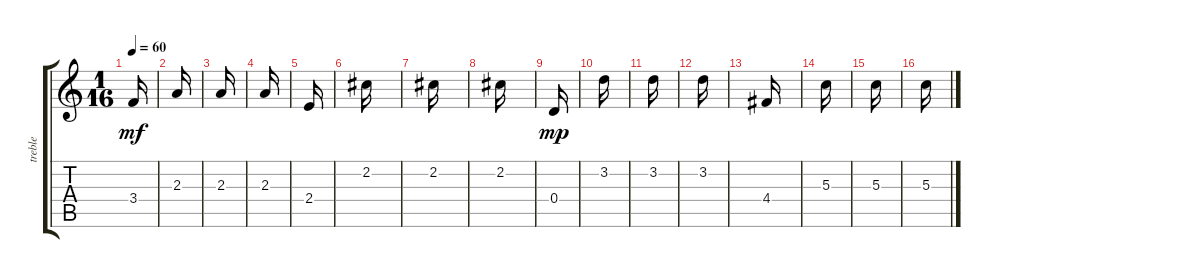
\track ("treble              " "treble    ") {instrument acousticguitarnylon}
\staff {score tabs}
\tuning (E4 B3 G3 D3 A2 E2) {hide}
\ts (1 16)
\tempo 60
\clef g2
\ks c
3.4.16{dy mf} |
2.3.16 |
2.3.16 |
2.3.16 |
2.4.16 |
2.2.16 |
2.2.16 |
2.2.16 |
0.4.16{dy mp} |
3.2.16 |
3.2.16 |
3.2.16 |
4.4.16 |
5.3.16 |
5.3.16 |
5.3.16
